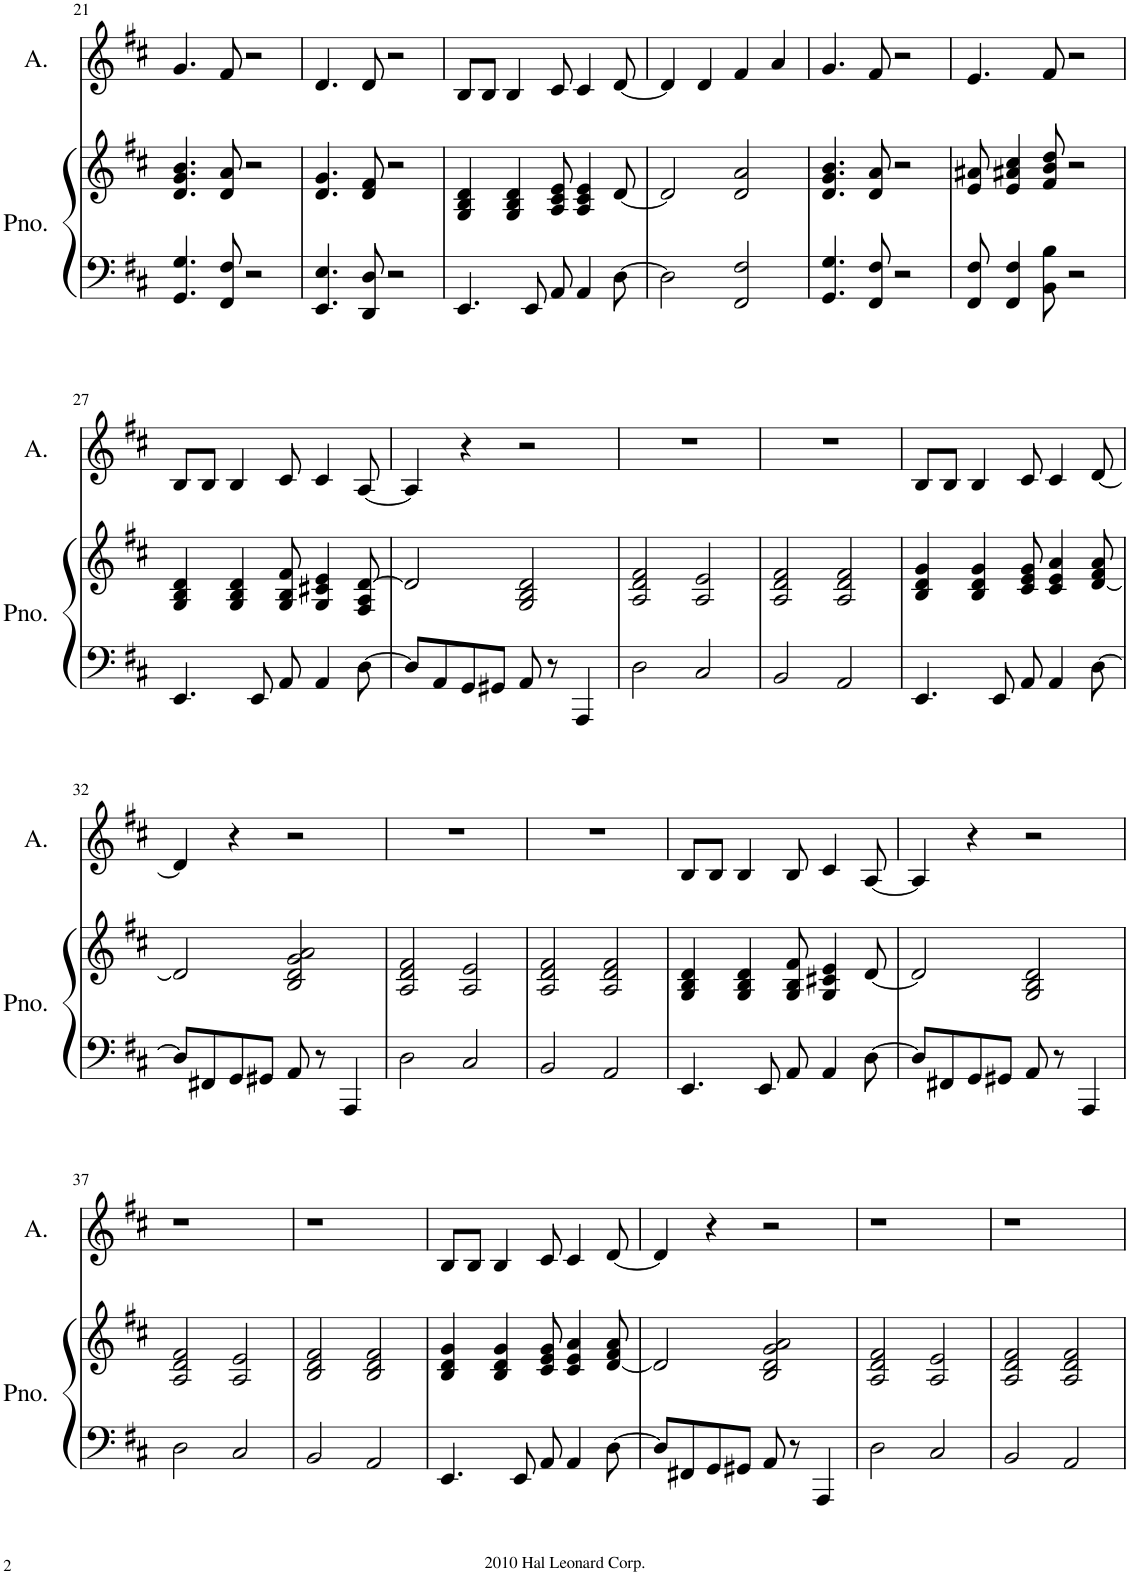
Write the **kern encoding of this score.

**kern	**kern	**kern
*part2	*part2	*part1
*staff3	*staff2	*staff1
*I"Piano	*	*I"Alto
*I'Pno.	*	*I'A.
!!LO:PB:g=z
*clefF4	*clefG2	*clefG2
*k[f#c#]	*k[f#c#]	*k[f#c#]
*M4/4	*M4/4	*M4/4
=21	=21	=21
4.GG/ 4.G/	4.d/ 4.g/ 4.b/	4.g/
8FF#/ 8F#/	8d/ 8a/	8f#/
2r	2r	2r
=22	=22	=22
4.EE/ 4.E/	4.d/ 4.g/	4.d/
8DD/ 8D/	8d/ 8f#/	8d/
2r	2r	2r
=23	=23	=23
4.EE/	4G/ 4B/ 4d/	8B/L
.	.	8B/J
.	4G/ 4B/ 4d/	4B/
8EE/	.	.
8AA/	8A/ 8c#/ 8e/	8c#/
4AA/	4A/ 4c#/ 4e/	4c#/
[8D\	[8d/	[8d/
=24	=24	=24
2D\]	2d/]	4d/]
.	.	4d/
2FF#/ 2F#/	2d/ 2a/	4f#/
.	.	4a/
=25	=25	=25
4.GG/ 4.G/	4.d/ 4.g/ 4.b/	4.g/
8FF#/ 8F#/	8d/ 8a/	8f#/
2r	2r	2r
=26	=26	=26
8FF#/ 8F#/	8e/ 8a#X/	4.e/
4FF#/ 4F#/	4e/ 4a#X/ 4cc#/	.
8BB\ 8B\	8f#/ 8b/ 8dd/	8f#/
2r	2r	2r
!!LO:LB:g=z
=27	=27	=27
4.EE/	4G/ 4B/ 4d/	8B/L
.	.	8B/J
.	4G/ 4B/ 4d/	4B/
8EE/	.	.
8AA/	8G/ 8B/ 8f#/	8c#/
4AA/	4G/ 4c#X/ 4e/	4c#/
[8D\	8F#/ 8A/ [8d/	[8A/
=28	=28	=28
8D/L]	2d/]	4A/]
8AA/	.	.
8GG/	.	4r
8GG#X/J	.	.
8AA/	2G/ 2B/ 2d/	2r
8r	.	.
4AAA/	.	.
=29	=29	=29
2D\	2A/ 2d/ 2f#/	1r
2C#/	2A/ 2e/	.
=30	=30	=30
2BB/	2A/ 2d/ 2f#/	1r
2AA/	2A/ 2d/ 2f#/	.
=31	=31	=31
4.EE/	4B/ 4d/ 4g/	8B/L
.	.	8B/J
.	4B/ 4d/ 4g/	4B/
8EE/	.	.
8AA/	8c#/ 8e/ 8g/	8c#/
4AA/	4c#/ 4e/ 4a/	4c#/
[8D\	[8d/ 8f#/ 8a/	[8d/
!!LO:LB:g=z
=32	=32	=32
8D/L]	2d/]	4d/]
8FF#X/	.	.
8GG/	.	4r
8GG#X/J	.	.
8AA/	2B/ 2d/ 2g/ 2a/	2r
8r	.	.
4AAA/	.	.
=33	=33	=33
2D\	2A/ 2d/ 2f#/	1r
2C#/	2A/ 2e/	.
=34	=34	=34
2BB/	2A/ 2d/ 2f#/	1r
2AA/	2A/ 2d/ 2f#/	.
=35	=35	=35
4.EE/	4G/ 4B/ 4d/	8B/L
.	.	8B/J
.	4G/ 4B/ 4d/	4B/
8EE/	.	.
8AA/	8G/ 8B/ 8f#/	8B/
4AA/	4G/ 4c#X/ 4e/	4c#/
[8D\	[8d/	[8A/
=36	=36	=36
8D/L]	2d/]	4A/]
8FF#X/	.	.
8GG/	.	4r
8GG#X/J	.	.
8AA/	2G/ 2B/ 2d/	2r
8r	.	.
4AAA/	.	.
!!LO:LB:g=z
=37	=37	=37
2D\	2A/ 2d/ 2f#/	1r
2C#/	2A/ 2e/	.
=38	=38	=38
2BB/	2B/ 2d/ 2f#/	1r
2AA/	2B/ 2d/ 2f#/	.
=39	=39	=39
4.EE/	4B/ 4d/ 4g/	8B/L
.	.	8B/J
.	4B/ 4d/ 4g/	4B/
8EE/	.	.
8AA/	8c#/ 8e/ 8g/	8c#/
4AA/	4c#/ 4e/ 4a/	4c#/
[8D\	[8d/ 8f#/ 8a/	[8d/
=40	=40	=40
8D/L]	2d/]	4d/]
8FF#X/	.	.
8GG/	.	4r
8GG#X/J	.	.
8AA/	2B/ 2d/ 2g/ 2a/	2r
8r	.	.
4AAA/	.	.
=41	=41	=41
2D\	2A/ 2d/ 2f#/	1r
2C#/	2A/ 2e/	.
=42	=42	=42
2BB/	2A/ 2d/ 2f#/	1r
2AA/	2A/ 2d/ 2f#/	.
=	=	=
*-	*-	*-
